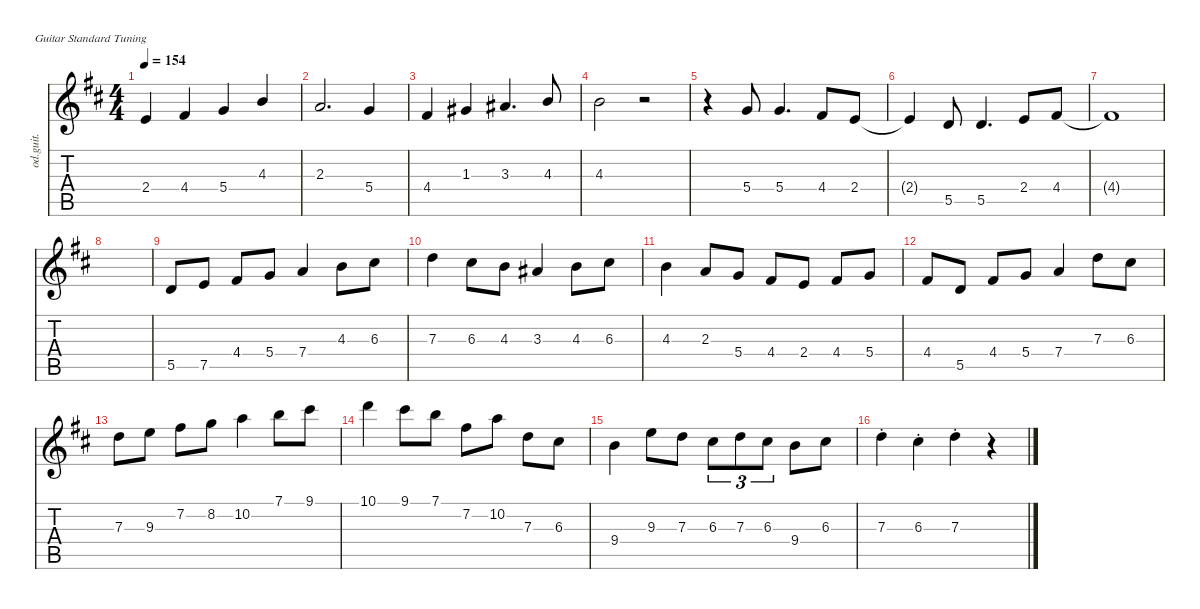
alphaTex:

\defaultSystemsLayout 4
\hideDynamics
\bracketExtendMode nobrackets
\track ("Overdriven Guitar" "od.guit.") {instrument overdrivenguitar}
\staff {score tabs}
\tuning (E4 B3 G3 D3 A2 E2)
\ts (4 4)
\tempo 154
\clef g2
\ks d
2.4{acc forcenatural}.4{dy mf beam Up} 4.4{acc #}.4{beam Up} 5.4{acc forcenatural}.4{beam Up} 4.3{acc forcenatural}.4{beam Up} |
2.3{acc forcenatural}.2{d beam Up} 5.4{acc forcenatural}.4{beam Up} |
4.4{acc #}.4{beam Up} 1.3{acc #}.4{beam Up} 3.3{acc #}.4{d beam Up} 4.3{acc forcenatural}.8{beam Up} |
4.3{acc forcenatural}.2{beam Down} r.2{beam Down} |
r.4{beam Down} 5.4{acc forcenatural}.8{beam Up} 5.4{acc forcenatural}.4{d beam Up} 4.4{acc #}.8{beam Up} 2.4{acc forcenatural}.8{beam Up} |
2.4{t acc forcenatural}.4{beam Up} 5.5{acc forcenatural}.8{beam Up} 5.5{acc forcenatural}.4{d beam Up} 2.4{acc forcenatural}.8{beam Up} 4.4{acc #}.8{beam Up} |
4.4{t acc #}.1{beam Up} |
|
5.5{acc forcenatural}.8{beam Up} 7.5{acc forcenatural}.8{beam Up} 4.4{acc #}.8{beam Up} 5.4{acc forcenatural}.8{beam Up} 7.4{acc forcenatural}.4{beam Up} 4.3{acc forcenatural}.8{beam Down} 6.3{acc #}.8{beam Down} |
7.3{acc forcenatural}.4{beam Down} 6.3{acc #}.8{beam Down} 4.3{acc forcenatural}.8{beam Down} 3.3{acc #}.4{beam Up} 4.3{acc forcenatural}.8{beam Down} 6.3{acc #}.8{beam Down} |
4.3{acc forcenatural}.4{beam Down} 2.3{acc forcenatural}.8{beam Up} 5.4{acc forcenatural}.8{beam Up} 4.4{acc #}.8{beam Up} 2.4{acc forcenatural}.8{beam Up} 4.4{acc #}.8{beam Up} 5.4{acc forcenatural}.8{beam Up} |
4.4{acc #}.8{beam Up} 5.5{acc forcenatural}.8{beam Up} 4.4{acc #}.8{beam Up} 5.4{acc forcenatural}.8{beam Up} 7.4{acc forcenatural}.4{beam Up} 7.3{acc forcenatural}.8{beam Down} 6.3{acc #}.8{beam Down} |
7.3{acc forcenatural}.8{beam Down} 9.3{acc forcenatural}.8{beam Down} 7.2{acc #}.8{beam Down} 8.2{acc forcenatural}.8{beam Down} 10.2{acc forcenatural}.4{beam Down} 7.1{acc forcenatural}.8{beam Down} 9.1{acc #}.8{beam Down} |
10.1{acc forcenatural}.4{beam Down} 9.1{acc #}.8{beam Down} 7.1{acc forcenatural}.8{beam Down} 7.2{acc #}.8{beam Down} 10.2{acc forcenatural}.8{beam Down} 7.3{acc forcenatural}.8{beam Down} 6.3{acc #}.8{beam Down} |
9.4{acc forcenatural}.4{beam Down} 9.3{acc forcenatural}.8{beam Down} 7.3{acc forcenatural}.8{beam Down} 6.3{acc #}.8{tu (3 2) beam Down} 7.3{acc forcenatural}.8{tu (3 2) beam Down} 6.3{acc #}.8{tu (3 2) beam Down} 9.4{acc forcenatural}.8{beam Down} 6.3{acc #}.8{beam Down} |
7.3{st acc forcenatural}.4{beam Down} 6.3{st acc #}.4{beam Down} 7.3{st acc forcenatural}.4{beam Down} r.4{beam Down}
